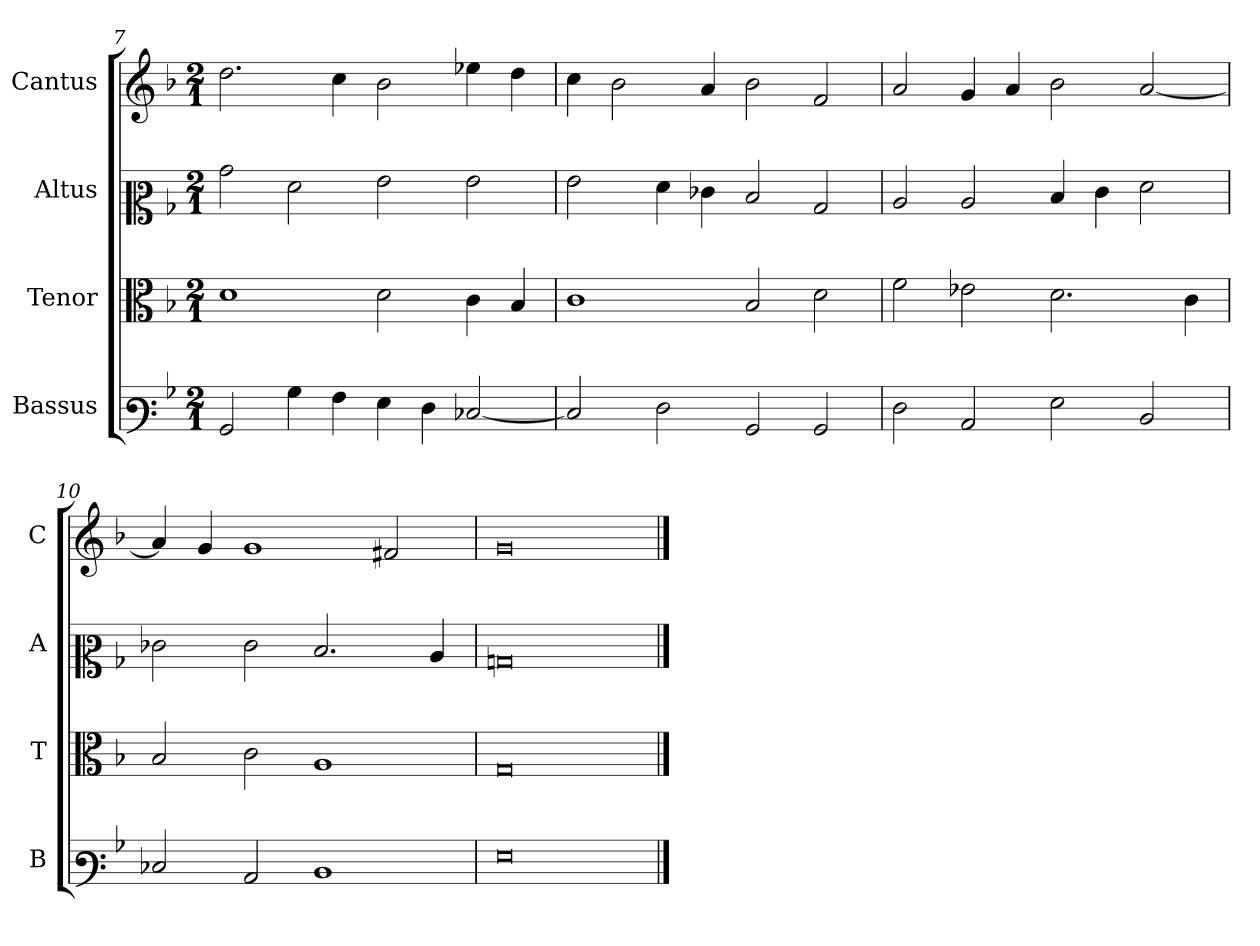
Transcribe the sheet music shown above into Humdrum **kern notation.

**kern	**kern	**kern	**kern
*part4	*part3	*part2	*part1
*staff4	*staff3	*staff2	*staff1
*I"Bassus	*I"Tenor	*I"Altus	*I"Cantus
*I'B	*I'T	*I'A	*I'C
*clefF3	*clefC3	*clefC2	*clefG2
*k[b-]	*k[b-]	*k[b-]	*k[b-]
*M2/1	*M2/1	*M2/1	*M2/1
=7	=7	=7	=7
2BB-	1d	2b-	2.dd
4B-	.	2f	.
4A	.	.	4cc
4G	2d	2g	2b-
4F	.	.	.
[2E-X	4c	2g	4ee-X
.	4B-	.	4dd
=8	=8	=8	=8
2E-]	1c	2g	4cc
.	.	.	2b-
2F	.	4f	.
.	.	4e-X	4a
2BB-	2B-	2d	2b-
2BB-	2d	2B-	2f
=9	=9	=9	=9
2F	2f	2c	2a
2C	2e-X	2c	4g
.	.	.	4a
2G	2.d	4d	2b-
.	.	4e	.
2D	.	2f	[2a
.	4c	.	.
=10	=10	=10	=10
2E-X	2B-	2e-X	4a]
.	.	.	4g
2C	2c	2e-	1g
1D	1A	2.d	.
.	.	.	2f#X
.	.	4c	.
=11	=11	=11	=11
0G	0G	0Bn	0g
==	==	==	==
*-	*-	*-	*-
